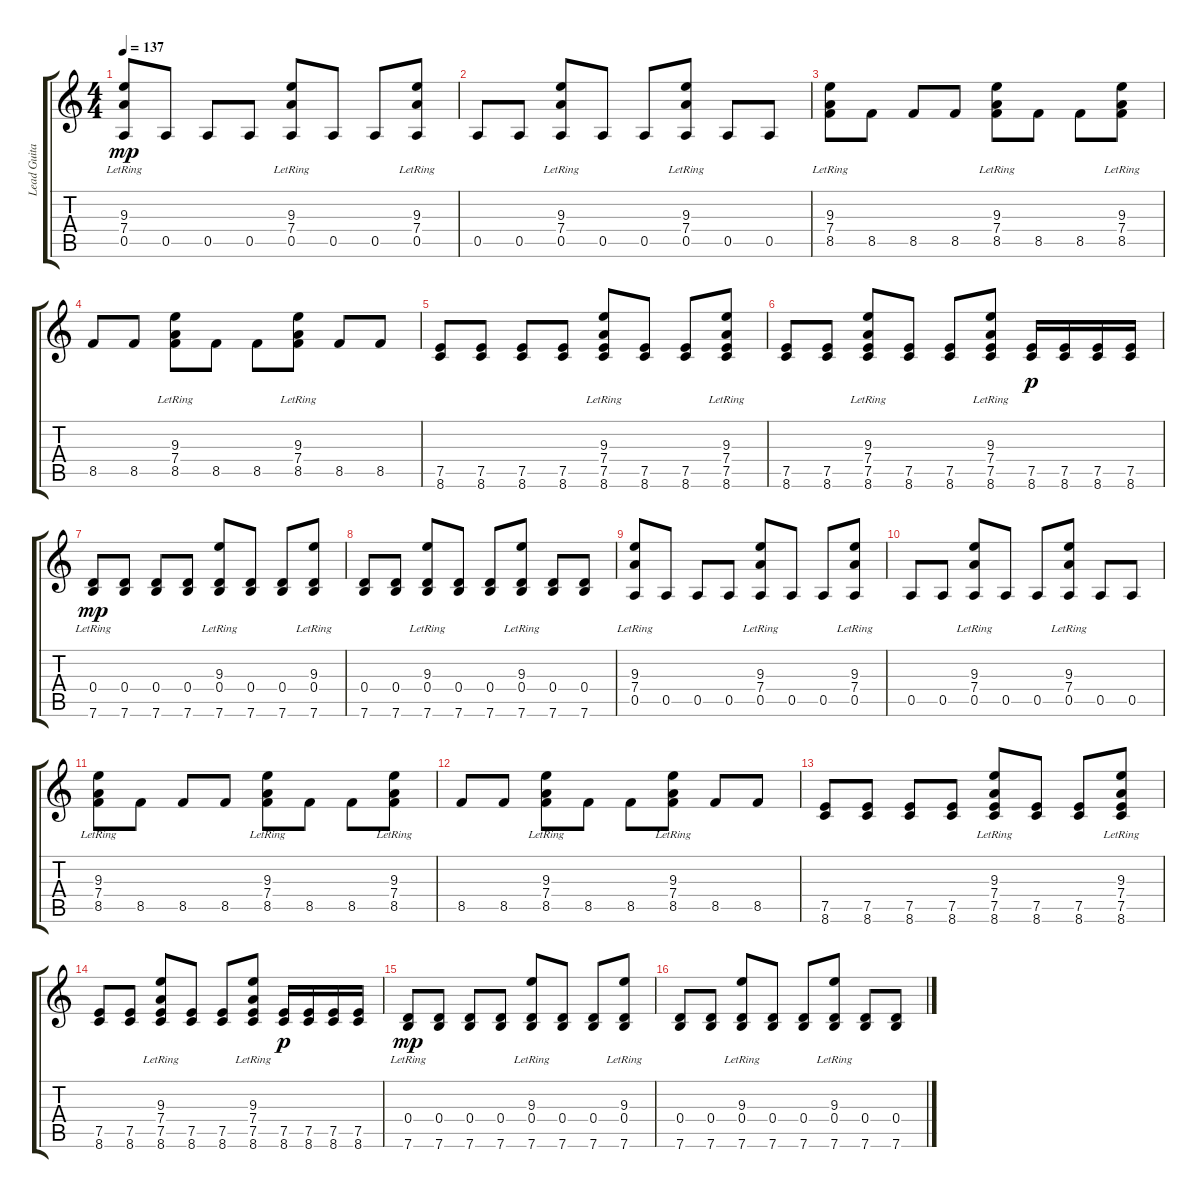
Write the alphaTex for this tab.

\track ("Lead Guitar (Chris)" "Lead Guita") {instrument electricguitarjazz}
\staff {score tabs}
\tuning (E4 B3 G3 D3 A2 E2) {hide}
\ts (4 4)
\tempo 137
\clef g2
\ks c
(9.3{lr} 7.4{lr} 0.5).8{dy mp} 0.5.8 0.5.8 0.5.8 (9.3{lr} 7.4{lr} 0.5).8 0.5.8 0.5.8 (9.3{lr} 7.4{lr} 0.5).8 |
0.5.8 0.5.8 (9.3{lr} 7.4{lr} 0.5).8 0.5.8 0.5.8 (9.3{lr} 7.4{lr} 0.5).8 0.5.8 0.5.8 |
(9.3{lr} 7.4{lr} 8.5).8 8.5.8 8.5.8 8.5.8 (9.3{lr} 7.4 8.5).8 8.5.8 8.5.8 (9.3{lr} 7.4 8.5).8 |
8.5.8 8.5.8 (9.3{lr} 7.4 8.5).8 8.5.8 8.5.8 (9.3{lr} 7.4 8.5).8 8.5.8 8.5.8 |
(7.5 8.6).8 (7.5 8.6).8 (7.5 8.6).8 (7.5 8.6).8 (9.3{lr} 7.4{lr} 7.5 8.6).8 (7.5 8.6).8 (7.5 8.6).8 (9.3{lr} 7.4{lr} 7.5 8.6).8 |
(7.5 8.6).8 (7.5 8.6).8 (9.3{lr} 7.4{lr} 7.5 8.6).8 (7.5 8.6).8 (7.5 8.6).8 (9.3{lr} 7.4{lr} 7.5 8.6).8 (7.5 8.6).16{dy p} (7.5 8.6).16 (7.5 8.6).16 (7.5 8.6).16 |
(0.4{lr} 7.6).8{dy mp} (0.4 7.6).8 (0.4 7.6).8 (0.4 7.6).8 (9.3{lr} 0.4{lr} 7.6).8 (0.4 7.6).8 (0.4 7.6).8 (9.3{lr} 0.4{lr} 7.6).8 |
(0.4 7.6).8 (0.4 7.6).8 (9.3{lr} 0.4{lr} 7.6).8 (0.4 7.6).8 (0.4 7.6).8 (9.3{lr} 0.4{lr} 7.6).8 (0.4 7.6).8 (0.4 7.6).8 |
(9.3{lr} 7.4{lr} 0.5).8 0.5.8 0.5.8 0.5.8 (9.3{lr} 7.4{lr} 0.5).8 0.5.8 0.5.8 (9.3{lr} 7.4{lr} 0.5).8 |
0.5.8 0.5.8 (9.3{lr} 7.4{lr} 0.5).8 0.5.8 0.5.8 (9.3{lr} 7.4{lr} 0.5).8 0.5.8 0.5.8 |
(9.3{lr} 7.4{lr} 8.5).8 8.5.8 8.5.8 8.5.8 (9.3{lr} 7.4 8.5).8 8.5.8 8.5.8 (9.3{lr} 7.4 8.5).8 |
8.5.8 8.5.8 (9.3{lr} 7.4 8.5).8 8.5.8 8.5.8 (9.3{lr} 7.4 8.5).8 8.5.8 8.5.8 |
(7.5 8.6).8 (7.5 8.6).8 (7.5 8.6).8 (7.5 8.6).8 (9.3{lr} 7.4{lr} 7.5 8.6).8 (7.5 8.6).8 (7.5 8.6).8 (9.3{lr} 7.4{lr} 7.5 8.6).8 |
(7.5 8.6).8 (7.5 8.6).8 (9.3{lr} 7.4{lr} 7.5 8.6).8 (7.5 8.6).8 (7.5 8.6).8 (9.3{lr} 7.4{lr} 7.5 8.6).8 (7.5 8.6).16{dy p} (7.5 8.6).16 (7.5 8.6).16 (7.5 8.6).16 |
(0.4{lr} 7.6).8{dy mp} (0.4 7.6).8 (0.4 7.6).8 (0.4 7.6).8 (9.3{lr} 0.4{lr} 7.6).8 (0.4 7.6).8 (0.4 7.6).8 (9.3{lr} 0.4{lr} 7.6).8 |
(0.4 7.6).8 (0.4 7.6).8 (9.3{lr} 0.4{lr} 7.6).8 (0.4 7.6).8 (0.4 7.6).8 (9.3{lr} 0.4{lr} 7.6).8 (0.4 7.6).8 (0.4 7.6).8
